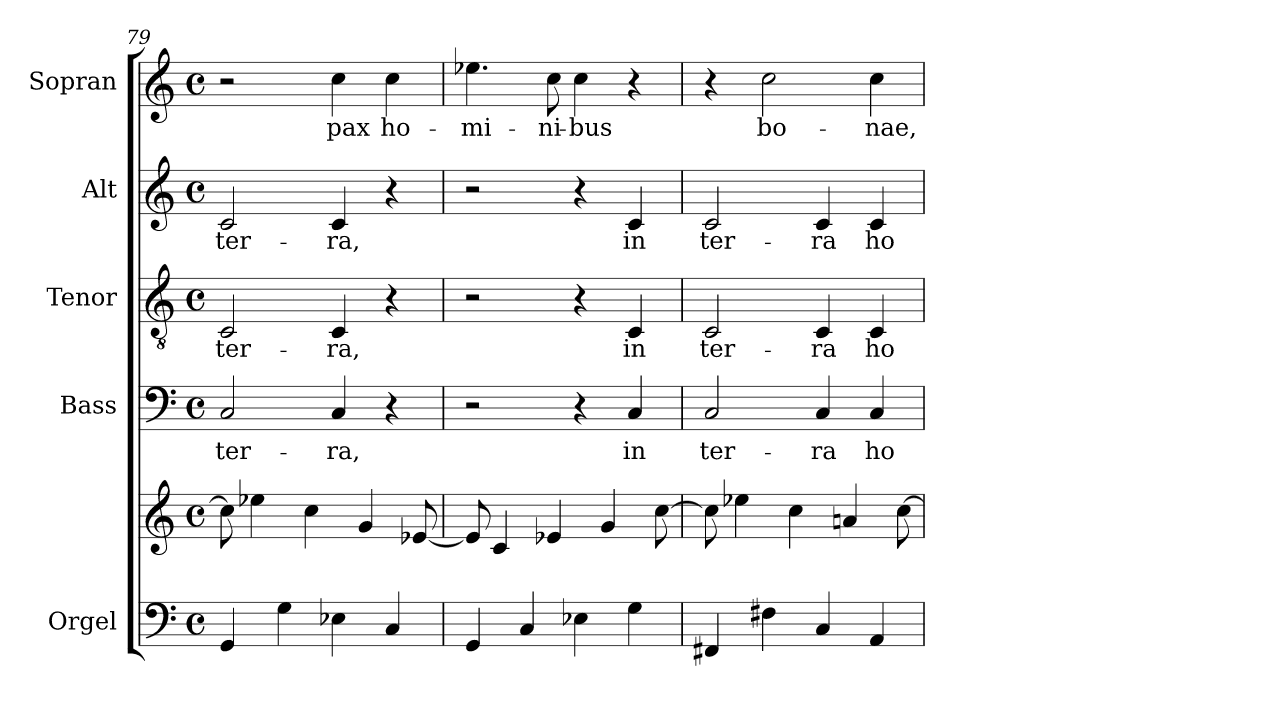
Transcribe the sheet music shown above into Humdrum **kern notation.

**kern	**kern	**kern	**text	**kern	**text	**kern	**text	**kern	**text
*part5	*part5	*part4	*part4	*part3	*part3	*part2	*part2	*part1	*part1
*staff6	*staff5	*staff4	*staff4	*staff3	*staff3	*staff2	*staff2	*staff1	*staff1
*I"Orgel	*	*I"Bass	*	*I"Tenor	*	*I"Alt	*	*I"Sopran	*
*I'Org.	*	*I'B.	*	*I'T.	*	*I'A.	*	*I'S.	*
*clefF4	*clefG2	*clefF4	*	*clefGv2	*	*clefG2	*	*clefG2	*
*k[]	*k[]	*k[]	*	*k[]	*	*k[]	*	*k[]	*
*C:	*C:	*C:	*	*C:	*	*C:	*	*C:	*
*M4/4	*M4/4	*M4/4	*	*M4/4	*	*M4/4	*	*M4/4	*
*met(c)	*met(c)	*met(c)	*	*met(c)	*	*met(c)	*	*met(c)	*
=79	=79	=79	=79	=79	=79	=79	=79	=79	=79
!	!	!	!LO:LY:b	!	!LO:LY:b	!	!LO:LY:b	!	!
4GG/	8cc\]	2C/	ter-	2C/	ter-	2c/	ter-	2r	.
.	4ee-X\	.	.	.	.	.	.	.	.
4G\	.	.	.	.	.	.	.	.	.
.	4cc\	.	.	.	.	.	.	.	.
!	!	!	!LO:LY:b	!	!LO:LY:b	!	!LO:LY:b	!	!LO:LY:b
4E-X\	.	4C/	-ra,	4C/	-ra,	4c/	-ra,	4cc\	pax
.	4g/	.	.	.	.	.	.	.	.
!	!	!	!	!	!	!	!	!	!LO:LY:b
4C/	.	4r	.	4r	.	4r	.	4cc\	ho-
.	[8e-X/	.	.	.	.	.	.	.	.
=80	=80	=80	=80	=80	=80	=80	=80	=80	=80
!	!	!	!	!	!	!	!	!	!LO:LY:b
4GG/	8e-/]	2r	.	2r	.	2r	.	4.ee-X\	-mi-
.	4c/	.	.	.	.	.	.	.	.
4C/	.	.	.	.	.	.	.	.	.
!	!	!	!	!	!	!	!	!	!LO:LY:b
.	4e-X/	.	.	.	.	.	.	8cc\	-ni-
!	!	!	!	!	!	!	!	!	!LO:LY:b
4E-X\	.	4r	.	4r	.	4r	.	4cc\	-bus
.	4g/	.	.	.	.	.	.	.	.
!	!	!	!LO:LY:b	!	!LO:LY:b	!	!LO:LY:b	!	!
4G\	.	4C/	in	4C/	in	4c/	in	4r	.
.	[8cc\	.	.	.	.	.	.	.	.
=81	=81	=81	=81	=81	=81	=81	=81	=81	=81
!	!	!	!LO:LY:b	!	!LO:LY:b	!	!LO:LY:b	!	!
4FF#X/	8cc\]	2C/	ter-	2C/	ter-	2c/	ter-	4r	.
.	4ee-X\	.	.	.	.	.	.	.	.
!	!	!	!	!	!	!	!	!	!LO:LY:b
4F#X\	.	.	.	.	.	.	.	2cc\	bo-
.	4cc\	.	.	.	.	.	.	.	.
!	!	!	!LO:LY:b	!	!LO:LY:b	!	!LO:LY:b	!	!
4C/	.	4C/	-ra	4C/	-ra	4c/	-ra	.	.
.	4an/	.	.	.	.	.	.	.	.
!	!	!	!LO:LY:b	!	!LO:LY:b	!	!LO:LY:b	!	!LO:LY:b
4AA/	.	4C/	ho-	4C/	ho-	4c/	ho-	4cc\	-nae,
.	[8cc\	.	.	.	.	.	.	.	.
=	=	=	=	=	=	=	=	=	=
*-	*-	*-	*-	*-	*-	*-	*-	*-	*-
